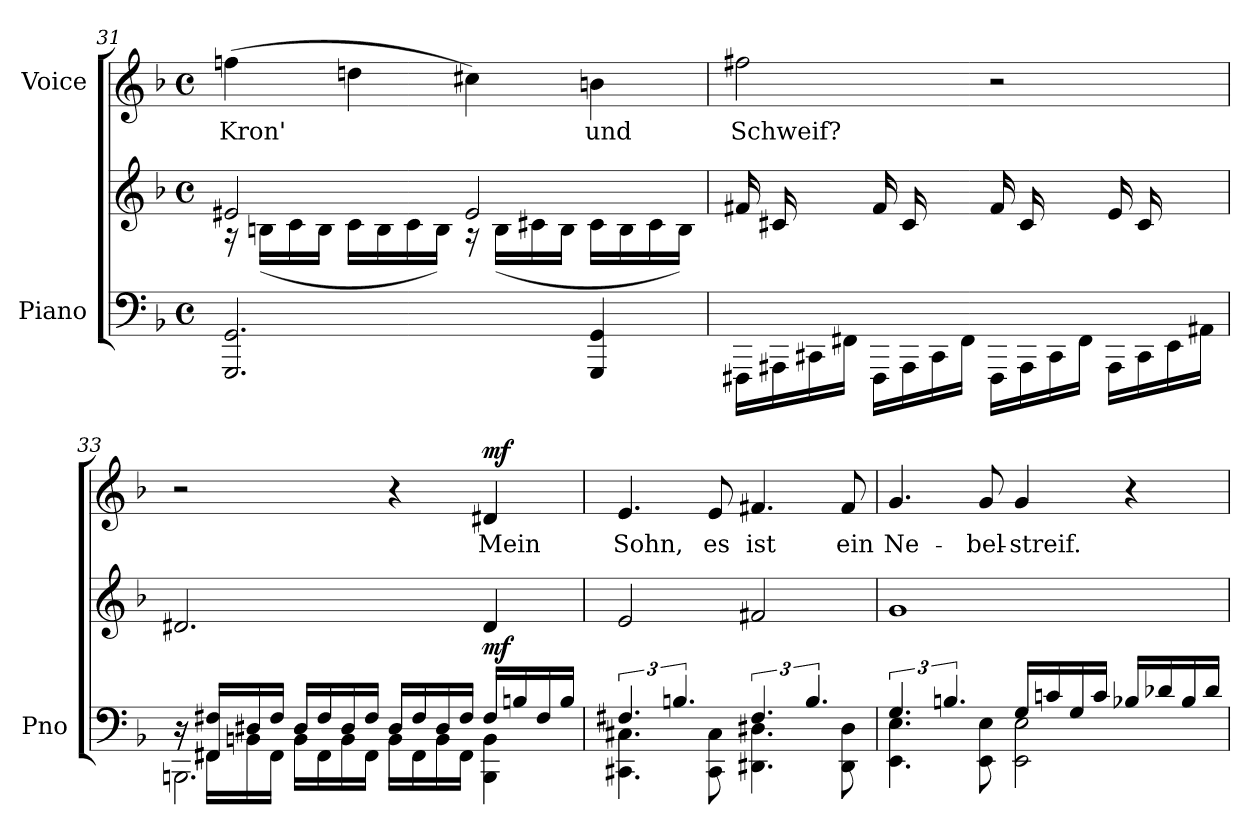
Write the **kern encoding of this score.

**kern	**kern	**dynam	**kern	**text	**dynam
*part2	*part2	*part2	*part1	*part1	*part1
*staff3	*staff2	*staff2/3	*staff1	*staff1	*staff1
*I"Piano	*	*	*I"Voice	*	*
*I'Pno	*	*	*	*	*
*clefF4	*clefG2	*	*clefG2	*	*
*k[b-]	*k[b-]	*	*k[b-]	*	*
*M4/4	*M4/4	*	*M4/4	*	*
*met(c)	*met(c)	*	*met(c)	*	*
=31	=31	=31	=31	=31	=31
*	*^	*	*	*	*
2.GGG/ 2.GG/	2e#X/	16r	.	(4ffn\	Kron'	.
.	.	(16Bn\LL	.	.	.	.
.	.	16c\	.	.	.	.
.	.	16B\JJ	.	.	.	.
.	.	16c\LL	.	4ddn\	.	.
.	.	16B\	.	.	.	.
.	.	16c\	.	.	.	.
.	.	16B\JJ)	.	.	.	.
.	2e#/	16r	.	4cc#X\)	.	.
.	.	(16B\LL	.	.	.	.
.	.	16c#X\	.	.	.	.
.	.	16B\JJ	.	.	.	.
4GGG/ 4GG/	.	16c#\LL	.	4bn\	und	.
.	.	16B\	.	.	.	.
.	.	16c#\	.	.	.	.
.	.	16B\JJ)	.	.	.	.
*	*v	*v	*	*	*	*
=32	=32	=32	=32	=32	=32
*^	*	*	*	*	*
8ryy	16FFF#X\LL	(<16f#X/LL	.	2ff#X\	Schweif?	.
.	16AAA#X\	16c#X/	.	.	.	.
16A#X/	16CC#X\	8ryy	.	.	.	.
16F#X/JJ)	16FF#X\JJ	.	.	.	.	.
8ryy	16FFF#\LL	(<16f#/LL	.	.	.	.
.	16AAA#\	16c#/	.	.	.	.
16A#/	16CC#\	8ryy	.	.	.	.
16F#/JJ)	16FF#\JJ	.	.	.	.	.
8ryy	16FFF#\LL	(<16f#/LL	.	2r	.	.
.	16AAA#\	16c#/	.	.	.	.
16A#/	16CC#\	8ryy	.	.	.	.
16F#/JJ)	16FF#\JJ	.	.	.	.	.
8ryy	16AAA#\LL	(<16e/LL	.	.	.	.
.	16CC#\	16c#/	.	.	.	.
16G/	16EE\	8ryy	.	.	.	.
16E/JJ)	16AA#X\JJ	.	.	.	.	.
=33	=33	=33	=33	=33	=33	=33
*	*^	*	*	*	*	*
16r	16r	2.BBBn\	2.d#X/	.	2r	.	.
16FF#X/ 16F#X/LL	16FF#\LL	.	.	.	.	.	.
16D#X/	16BBn\	.	.	.	.	.	.
16F#/JJ	16FF#\JJ	.	.	.	.	.	.
16D#/LL	16BB\LL	.	.	.	.	.	.
16F#/	16FF#\	.	.	.	.	.	.
16D#/	16BB\	.	.	.	.	.	.
16F#/JJ	16FF#\JJ	.	.	.	.	.	.
16D#/LL	16BB\LL	.	.	.	4r	.	.
16F#/	16FF#\	.	.	.	.	.	.
16D#/	16BB\	.	.	.	.	.	.
16F#/JJ	16FF#\JJ	.	.	.	.	.	.
!	!	!	!	!LO:DY:b	!	!	!LO:DY:a
16F#/LL	4BBB\ 4BB\	4ryy	4d#/	mf	4d#X/	Mein	mf
16Bn/	.	.	.	.	.	.	.
16F#/	.	.	.	.	.	.	.
16B/JJ	.	.	.	.	.	.	.
*	*v	*v	*	*	*	*	*
=34	=34	=34	=34	=34	=34	=34
6.F#X/	4.CC#X\ 4.C#X\	2e/	.	4.e/	Sohn,	.
6.Bn/	.	.	.	.	.	.
.	8CC#\ 8C#\	.	.	8e/	es	.
6.F#/	4.DD#X\ 4.D#X\	2f#X/	.	4.f#X/	ist	.
6.B/	.	.	.	.	.	.
.	8DD#\ 8D#\	.	.	8f#/	ein	.
=35	=35	=35	=35	=35	=35	=35
6.G/	4.EE\ 4.E\	1g	.	4.g/	Ne-	.
6.Bn/	.	.	.	.	.	.
.	8EE\ 8E\	.	.	8g/	-bel-	.
16G/LL	2EE\ 2E\	.	.	4g/	-streif.	.
16cn/	.	.	.	.	.	.
16G/	.	.	.	.	.	.
16c/JJ	.	.	.	.	.	.
16B-X/LL	.	.	.	4r	.	.
16d-X/	.	.	.	.	.	.
16B-/	.	.	.	.	.	.
16d-/JJ	.	.	.	.	.	.
*v	*v	*	*	*	*	*
=	=	=	=	=	=
*-	*-	*-	*-	*-	*-
